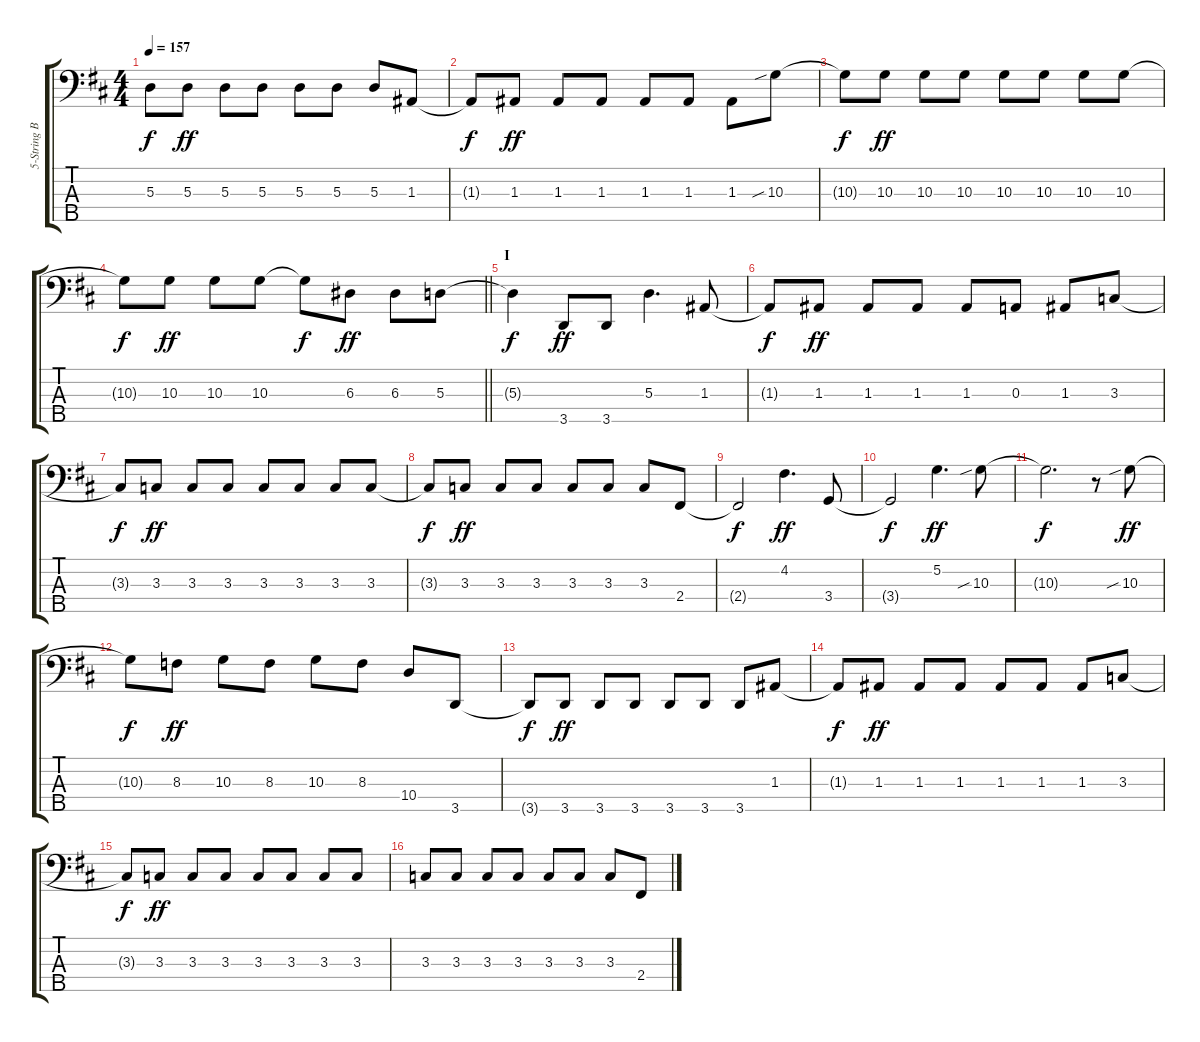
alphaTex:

\track ("5-String Bass" "5-String B") {instrument electricbasspick}
\staff {score tabs}
\tuning (G2 D2 A1 E1 B0) {hide}
\ts (4 4)
\tempo 157
\clef f4
\ks d
5.3{t}.8{dy f} 5.3.8{dy ff} 5.3.8 5.3.8 5.3.8 5.3.8 5.3.8 1.3.8 |
1.3{t}.8{dy f} 1.3.8{dy ff} 1.3.8 1.3.8 1.3.8 1.3.8 1.3.8 10.3{sib}.8 |
10.3{t}.8{dy f} 10.3.8{dy ff} 10.3.8 10.3.8 10.3.8 10.3.8 10.3.8 10.3.8 |
\barLineRight lightlight
10.3{t}.8{dy f} 10.3.8{dy ff} 10.3.8 10.3.8 10.3{t}.8{dy f} 6.3.8{dy ff} 6.3.8 5.3.8 |
\section ("" "I")
5.3{t}.4{dy f} 3.5.8{dy ff} 3.5.8 5.3.4{d} 1.3.8 |
1.3{t}.8{dy f} 1.3.8{dy ff} 1.3.8 1.3.8 1.3.8 0.3.8 1.3.8 3.3.8 |
3.3{t}.8{dy f} 3.3.8{dy ff} 3.3.8 3.3.8 3.3.8 3.3.8 3.3.8 3.3.8 |
3.3{t}.8{dy f} 3.3.8{dy ff} 3.3.8 3.3.8 3.3.8 3.3.8 3.3.8 2.4.8 |
2.4{t}.2{dy f} 4.2.4{d dy ff} 3.4.8 |
3.4{t}.2{dy f} 5.2.4{d dy ff} 10.3{sib}.8 |
10.3{t}.2{d dy f} r.8 10.3{sib}.8{dy ff} |
10.3{t}.8{dy f} 8.3.8{dy ff} 10.3.8 8.3.8 10.3.8 8.3.8 10.4.8 3.5.8 |
3.5{t}.8{dy f} 3.5.8{dy ff} 3.5.8 3.5.8 3.5.8 3.5.8 3.5.8 1.3.8 |
1.3{t}.8{dy f} 1.3.8{dy ff} 1.3.8 1.3.8 1.3.8 1.3.8 1.3.8 3.3.8 |
3.3{t}.8{dy f} 3.3.8{dy ff} 3.3.8 3.3.8 3.3.8 3.3.8 3.3.8 3.3.8 |
3.3.8 3.3.8 3.3.8 3.3.8 3.3.8 3.3.8 3.3.8 2.4.8
